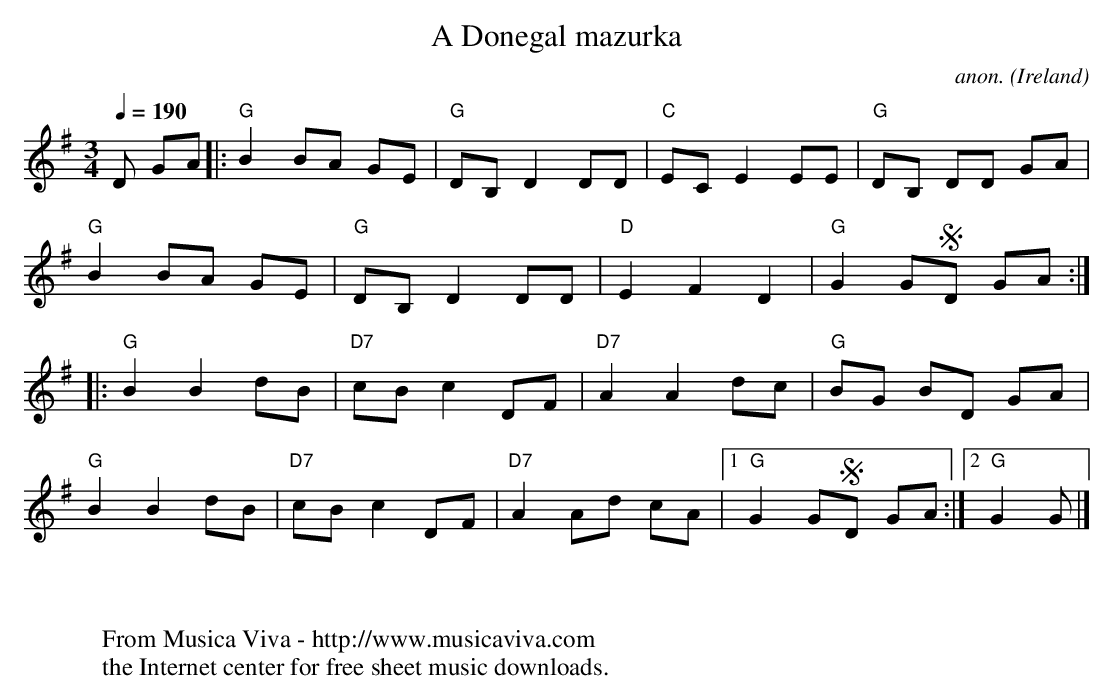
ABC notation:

X:1
T:A Donegal mazurka
C:anon.
O:Ireland
M:3/4
L:1/8
Q:1/4=190
K:G
D GA|:"G"B2BA GE|"G"DB, D2DD|"C"ECE2EE|"G"DB, DD GA|
"G"B2BA GE|"G"DB,D2DD|"D"E2F2D2|"G"G2GSD GA:|
|:"G"B2B2dB|"D7"cBc2DF|"D7"A2A2dc|"G"BG BD GA|
"G"B2B2dB|"D7"cBc2DF|"D7"A2Ad cA|[1"G"G2GSD GA:|[2"G"G2G|]
W:
W:
W:  From Musica Viva - http://www.musicaviva.com
W:  the Internet center for free sheet music downloads.
